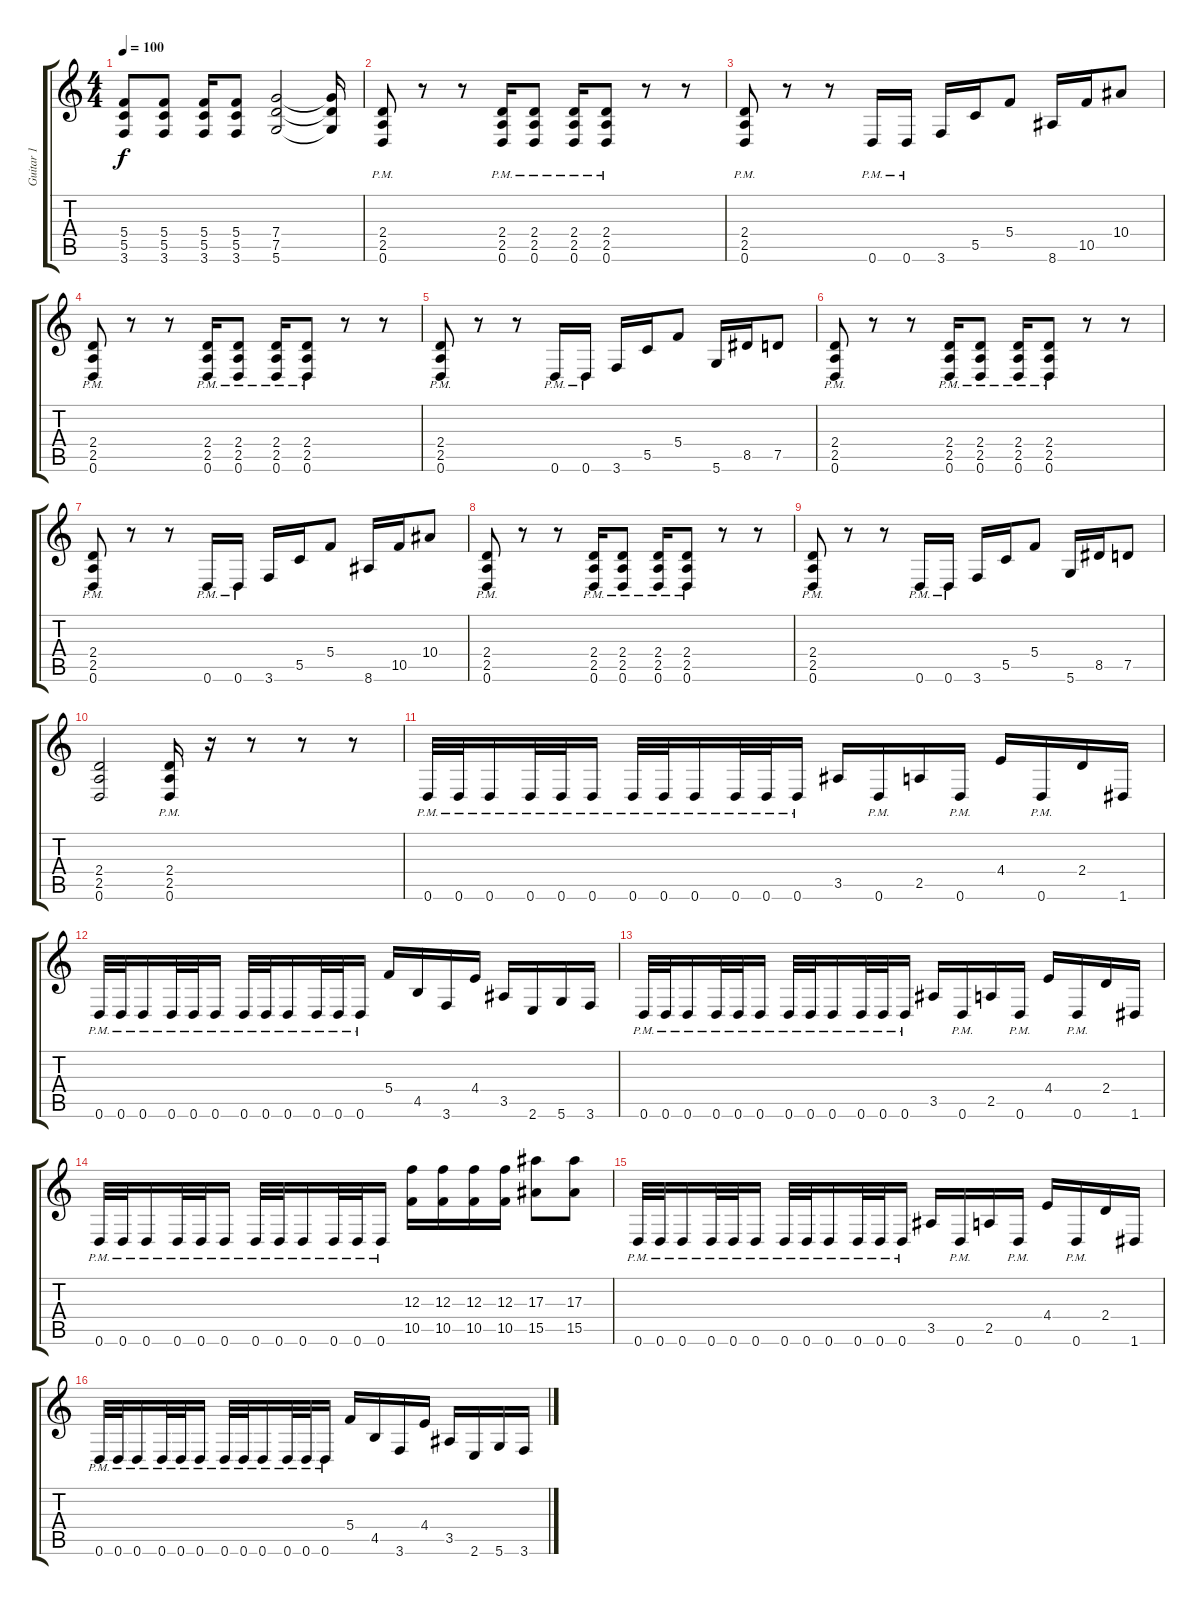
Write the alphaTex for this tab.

\track ("Guitar 1" "Guitar 1") {instrument distortionguitar}
\staff {score tabs}
\tuning (D4 A3 F3 C3 G2 D2) {hide}
\ts (4 4)
\tempo 100
\clef g2
\ks c
(5.4 5.5 3.6).8{dy f} (5.4 5.5 3.6).8 (5.4 5.5 3.6).16 (5.4 5.5 3.6).8 (7.4 7.5 5.6).2 (7.4{t} 7.5{t} 5.6{t}).16 |
(2.4 2.5 0.6{pm}).8 r.8 r.8 (2.4{pm} 2.5{pm} 0.6{pm}).16 (2.4{pm} 2.5{pm} 0.6{pm}).8 (2.4{pm} 2.5{pm} 0.6{pm}).16 (2.4{pm} 2.5{pm} 0.6{pm}).8 r.8 r.8 |
(2.4{pm} 2.5{pm} 0.6{pm}).8 r.8 r.8 0.6{pm}.16 0.6{pm}.16 3.6.16 5.5.16 5.4.8 8.6.16 10.5.16 10.4.8 |
(2.4{pm} 2.5{pm} 0.6{pm}).8 r.8 r.8 (2.4{pm} 2.5{pm} 0.6{pm}).16 (2.4{pm} 2.5{pm} 0.6{pm}).8 (2.4{pm} 2.5{pm} 0.6{pm}).16 (2.4{pm} 2.5{pm} 0.6{pm}).8 r.8 r.8 |
(2.4{pm} 2.5{pm} 0.6{pm}).8 r.8 r.8 0.6{pm}.16 0.6{pm}.16 3.6.16 5.5.16 5.4.8 5.6.16 8.5.16 7.5.8 |
(2.4{pm} 2.5{pm} 0.6{pm}).8 r.8 r.8 (2.4{pm} 2.5{pm} 0.6{pm}).16 (2.4{pm} 2.5{pm} 0.6{pm}).8 (2.4{pm} 2.5{pm} 0.6{pm}).16 (2.4{pm} 2.5{pm} 0.6{pm}).8 r.8 r.8 |
(2.4{pm} 2.5{pm} 0.6{pm}).8 r.8 r.8 0.6{pm}.16 0.6{pm}.16 3.6.16 5.5.16 5.4.8 8.6.16 10.5.16 10.4.8 |
(2.4{pm} 2.5{pm} 0.6{pm}).8 r.8 r.8 (2.4{pm} 2.5{pm} 0.6{pm}).16 (2.4{pm} 2.5{pm} 0.6{pm}).8 (2.4{pm} 2.5{pm} 0.6{pm}).16 (2.4{pm} 2.5{pm} 0.6{pm}).8 r.8 r.8 |
(2.4{pm} 2.5{pm} 0.6{pm}).8 r.8 r.8 0.6{pm}.16 0.6{pm}.16 3.6.16 5.5.16 5.4.8 5.6.16 8.5.16 7.5.8 |
(2.4 2.5 0.6).2 (2.4 2.5 0.6{pm}).16 r.16 r.8 r.8 r.8 |
0.6{pm}.32 0.6{pm}.32 0.6{pm}.16 0.6{pm}.32 0.6{pm}.32 0.6{pm}.16 0.6{pm}.32 0.6{pm}.32 0.6{pm}.16 0.6{pm}.32 0.6{pm}.32 0.6{pm}.16 3.5.16 0.6{pm}.16 2.5.16 0.6{pm}.16 4.4.16 0.6{pm}.16 2.4.16 1.6.16 |
0.6{pm}.32 0.6{pm}.32 0.6{pm}.16 0.6{pm}.32 0.6{pm}.32 0.6{pm}.16 0.6{pm}.32 0.6{pm}.32 0.6{pm}.16 0.6{pm}.32 0.6{pm}.32 0.6{pm}.16 5.4.16 4.5.16 3.6.16 4.4.16 3.5.16 2.6.16 5.6.16 3.6.16 |
0.6{pm}.32 0.6{pm}.32 0.6{pm}.16 0.6{pm}.32 0.6{pm}.32 0.6{pm}.16 0.6{pm}.32 0.6{pm}.32 0.6{pm}.16 0.6{pm}.32 0.6{pm}.32 0.6{pm}.16 3.5.16 0.6{pm}.16 2.5.16 0.6{pm}.16 4.4.16 0.6{pm}.16 2.4.16 1.6.16 |
0.6{pm}.32 0.6{pm}.32 0.6{pm}.16 0.6{pm}.32 0.6{pm}.32 0.6{pm}.16 0.6{pm}.32 0.6{pm}.32 0.6{pm}.16 0.6{pm}.32 0.6{pm}.32 0.6{pm}.16 (12.3 10.5).16 (12.3 10.5).16 (12.3 10.5).16 (12.3 10.5).16 (17.3 15.5).8 (17.3 15.5).8 |
0.6{pm}.32 0.6{pm}.32 0.6{pm}.16 0.6{pm}.32 0.6{pm}.32 0.6{pm}.16 0.6{pm}.32 0.6{pm}.32 0.6{pm}.16 0.6{pm}.32 0.6{pm}.32 0.6{pm}.16 3.5.16 0.6{pm}.16 2.5.16 0.6{pm}.16 4.4.16 0.6{pm}.16 2.4.16 1.6.16 |
0.6{pm}.32 0.6{pm}.32 0.6{pm}.16 0.6{pm}.32 0.6{pm}.32 0.6{pm}.16 0.6{pm}.32 0.6{pm}.32 0.6{pm}.16 0.6{pm}.32 0.6{pm}.32 0.6{pm}.16 5.4.16 4.5.16 3.6.16 4.4.16 3.5.16 2.6.16 5.6.16 3.6.16
